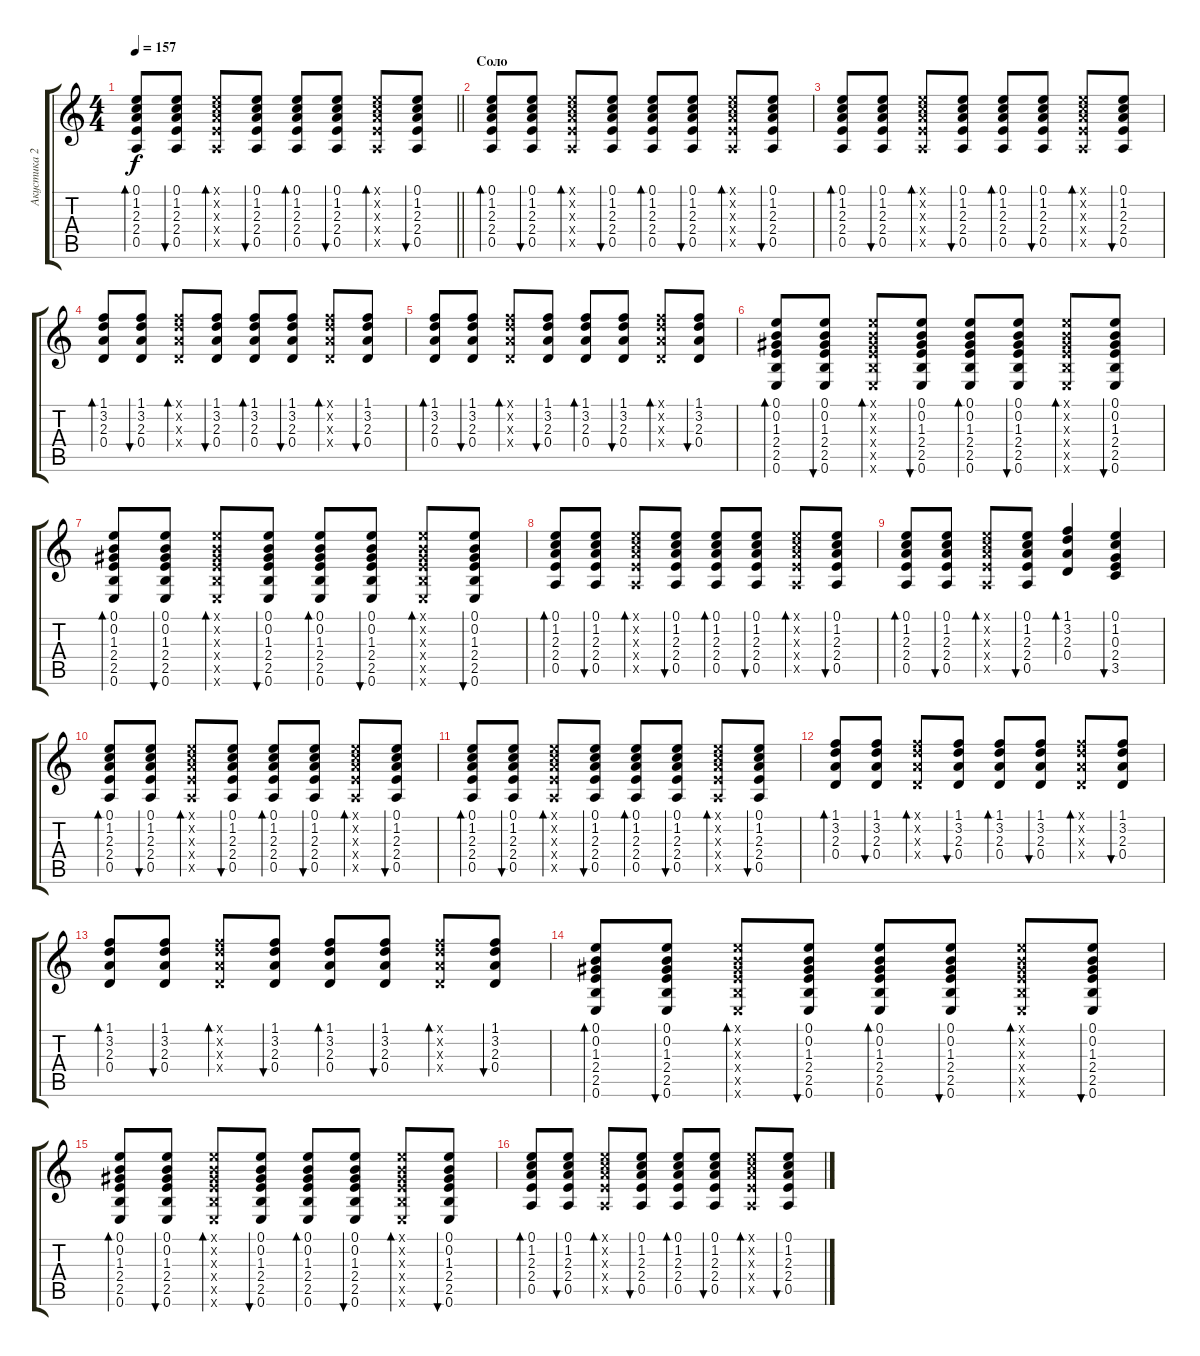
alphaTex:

\track ("Акустика 2" "Акустика 2") {instrument acousticguitarsteel}
\staff {score tabs}
\tuning (E4 B3 G3 D3 A2 E2) {hide}
\ts (4 4)
\tempo 157
\clef g2
\barLineRight lightlight
\ks c
(0.1 1.2 2.3 2.4 0.5).8{bd 30 dy f} (0.1 1.2 2.3 2.4 0.5).8{bu 30} (0.1{x} 1.2{x} 2.3{x} 2.4{x} 0.5{x}).8{bd 30} (0.1 1.2 2.3 2.4 0.5).8{bu 30} (0.1 1.2 2.3 2.4 0.5).8{bd 30} (0.1 1.2 2.3 2.4 0.5).8{bu 30} (0.1{x} 1.2{x} 2.3{x} 2.4{x} 0.5{x}).8{bd 30} (0.1 1.2 2.3 2.4 0.5).8{bu 30} |
\section ("" "Соло")
(0.1 1.2 2.3 2.4 0.5).8{bd 30} (0.1 1.2 2.3 2.4 0.5).8{bu 30} (0.1{x} 1.2{x} 2.3{x} 2.4{x} 0.5{x}).8{bd 30} (0.1 1.2 2.3 2.4 0.5).8{bu 30} (0.1 1.2 2.3 2.4 0.5).8{bd 30} (0.1 1.2 2.3 2.4 0.5).8{bu 30} (0.1{x} 1.2{x} 2.3{x} 2.4{x} 0.5{x}).8{bd 30} (0.1 1.2 2.3 2.4 0.5).8{bu 30} |
(0.1 1.2 2.3 2.4 0.5).8{bd 30} (0.1 1.2 2.3 2.4 0.5).8{bu 30} (0.1{x} 1.2{x} 2.3{x} 2.4{x} 0.5{x}).8{bd 30} (0.1 1.2 2.3 2.4 0.5).8{bu 30} (0.1 1.2 2.3 2.4 0.5).8{bd 30} (0.1 1.2 2.3 2.4 0.5).8{bu 30} (0.1{x} 1.2{x} 2.3{x} 2.4{x} 0.5{x}).8{bd 30} (0.1 1.2 2.3 2.4 0.5).8{bu 30} |
(1.1 3.2 2.3 0.4).8{bd 30} (1.1 3.2 2.3 0.4).8{bu 30} (1.1{x} 3.2{x} 2.3{x} 0.4{x}).8{bd 30} (1.1 3.2 2.3 0.4).8{bu 30} (1.1 3.2 2.3 0.4).8{bd 30} (1.1 3.2 2.3 0.4).8{bu 30} (1.1{x} 3.2{x} 2.3{x} 0.4{x}).8{bd 30} (1.1 3.2 2.3 0.4).8{bu 30} |
(1.1 3.2 2.3 0.4).8{bd 30} (1.1 3.2 2.3 0.4).8{bu 30} (1.1{x} 3.2{x} 2.3{x} 0.4{x}).8{bd 30} (1.1 3.2 2.3 0.4).8{bu 30} (1.1 3.2 2.3 0.4).8{bd 30} (1.1 3.2 2.3 0.4).8{bu 30} (1.1{x} 3.2{x} 2.3{x} 0.4{x}).8{bd 30} (1.1 3.2 2.3 0.4).8{bu 30} |
(0.1 0.2 1.3 2.4 2.5 0.6).8{bd 30} (0.1 0.2 1.3 2.4 2.5 0.6).8{bu 30} (0.1{x} 0.2{x} 1.3{x} 2.4{x} 2.5{x} 0.6{x}).8{bd 30} (0.1 0.2 1.3 2.4 2.5 0.6).8{bu 30} (0.1 0.2 1.3 2.4 2.5 0.6).8{bd 30} (0.1 0.2 1.3 2.4 2.5 0.6).8{bu 30} (0.1{x} 0.2{x} 1.3{x} 2.4{x} 2.5{x} 0.6{x}).8{bd 30} (0.1 0.2 1.3 2.4 2.5 0.6).8{bu 30} |
(0.1 0.2 1.3 2.4 2.5 0.6).8{bd 30} (0.1 0.2 1.3 2.4 2.5 0.6).8{bu 30} (0.1{x} 0.2{x} 1.3{x} 2.4{x} 2.5{x} 0.6{x}).8{bd 30} (0.1 0.2 1.3 2.4 2.5 0.6).8{bu 30} (0.1 0.2 1.3 2.4 2.5 0.6).8{bd 30} (0.1 0.2 1.3 2.4 2.5 0.6).8{bu 30} (0.1{x} 0.2{x} 1.3{x} 2.4{x} 2.5{x} 0.6{x}).8{bd 30} (0.1 0.2 1.3 2.4 2.5 0.6).8{bu 30} |
(0.1 1.2 2.3 2.4 0.5).8{bd 30} (0.1 1.2 2.3 2.4 0.5).8{bu 30} (0.1{x} 1.2{x} 2.3{x} 2.4{x} 0.5{x}).8{bd 30} (0.1 1.2 2.3 2.4 0.5).8{bu 30} (0.1 1.2 2.3 2.4 0.5).8{bd 30} (0.1 1.2 2.3 2.4 0.5).8{bu 30} (0.1{x} 1.2{x} 2.3{x} 2.4{x} 0.5{x}).8{bd 30} (0.1 1.2 2.3 2.4 0.5).8{bu 30} |
(0.1 1.2 2.3 2.4 0.5).8{bd 30} (0.1 1.2 2.3 2.4 0.5).8{bu 30} (0.1{x} 1.2{x} 2.3{x} 2.4{x} 0.5{x}).8{bd 30} (0.1 1.2 2.3 2.4 0.5).8{bu 30} (1.1 3.2 2.3 0.4).4{bd 30} (0.1 1.2 0.3 2.4 3.5).4{bu 30} |
(0.1 1.2 2.3 2.4 0.5).8{bd 30} (0.1 1.2 2.3 2.4 0.5).8{bu 30} (0.1{x} 1.2{x} 2.3{x} 2.4{x} 0.5{x}).8{bd 30} (0.1 1.2 2.3 2.4 0.5).8{bu 30} (0.1 1.2 2.3 2.4 0.5).8{bd 30} (0.1 1.2 2.3 2.4 0.5).8{bu 30} (0.1{x} 1.2{x} 2.3{x} 2.4{x} 0.5{x}).8{bd 30} (0.1 1.2 2.3 2.4 0.5).8{bu 30} |
(0.1 1.2 2.3 2.4 0.5).8{bd 30} (0.1 1.2 2.3 2.4 0.5).8{bu 30} (0.1{x} 1.2{x} 2.3{x} 2.4{x} 0.5{x}).8{bd 30} (0.1 1.2 2.3 2.4 0.5).8{bu 30} (0.1 1.2 2.3 2.4 0.5).8{bd 30} (0.1 1.2 2.3 2.4 0.5).8{bu 30} (0.1{x} 1.2{x} 2.3{x} 2.4{x} 0.5{x}).8{bd 30} (0.1 1.2 2.3 2.4 0.5).8{bu 30} |
(1.1 3.2 2.3 0.4).8{bd 30} (1.1 3.2 2.3 0.4).8{bu 30} (1.1{x} 3.2{x} 2.3{x} 0.4{x}).8{bd 30} (1.1 3.2 2.3 0.4).8{bu 30} (1.1 3.2 2.3 0.4).8{bd 30} (1.1 3.2 2.3 0.4).8{bu 30} (1.1{x} 3.2{x} 2.3{x} 0.4{x}).8{bd 30} (1.1 3.2 2.3 0.4).8{bu 30} |
(1.1 3.2 2.3 0.4).8{bd 30} (1.1 3.2 2.3 0.4).8{bu 30} (1.1{x} 3.2{x} 2.3{x} 0.4{x}).8{bd 30} (1.1 3.2 2.3 0.4).8{bu 30} (1.1 3.2 2.3 0.4).8{bd 30} (1.1 3.2 2.3 0.4).8{bu 30} (1.1{x} 3.2{x} 2.3{x} 0.4{x}).8{bd 30} (1.1 3.2 2.3 0.4).8{bu 30} |
(0.1 0.2 1.3 2.4 2.5 0.6).8{bd 30} (0.1 0.2 1.3 2.4 2.5 0.6).8{bu 30} (0.1{x} 0.2{x} 1.3{x} 2.4{x} 2.5{x} 0.6{x}).8{bd 30} (0.1 0.2 1.3 2.4 2.5 0.6).8{bu 30} (0.1 0.2 1.3 2.4 2.5 0.6).8{bd 30} (0.1 0.2 1.3 2.4 2.5 0.6).8{bu 30} (0.1{x} 0.2{x} 1.3{x} 2.4{x} 2.5{x} 0.6{x}).8{bd 30} (0.1 0.2 1.3 2.4 2.5 0.6).8{bu 30} |
(0.1 0.2 1.3 2.4 2.5 0.6).8{bd 30} (0.1 0.2 1.3 2.4 2.5 0.6).8{bu 30} (0.1{x} 0.2{x} 1.3{x} 2.4{x} 2.5{x} 0.6{x}).8{bd 30} (0.1 0.2 1.3 2.4 2.5 0.6).8{bu 30} (0.1 0.2 1.3 2.4 2.5 0.6).8{bd 30} (0.1 0.2 1.3 2.4 2.5 0.6).8{bu 30} (0.1{x} 0.2{x} 1.3{x} 2.4{x} 2.5{x} 0.6{x}).8{bd 30} (0.1 0.2 1.3 2.4 2.5 0.6).8{bu 30} |
(0.1 1.2 2.3 2.4 0.5).8{bd 30} (0.1 1.2 2.3 2.4 0.5).8{bu 30} (0.1{x} 1.2{x} 2.3{x} 2.4{x} 0.5{x}).8{bd 30} (0.1 1.2 2.3 2.4 0.5).8{bu 30} (0.1 1.2 2.3 2.4 0.5).8{bd 30} (0.1 1.2 2.3 2.4 0.5).8{bu 30} (0.1{x} 1.2{x} 2.3{x} 2.4{x} 0.5{x}).8{bd 30} (0.1 1.2 2.3 2.4 0.5).8{bu 30}
